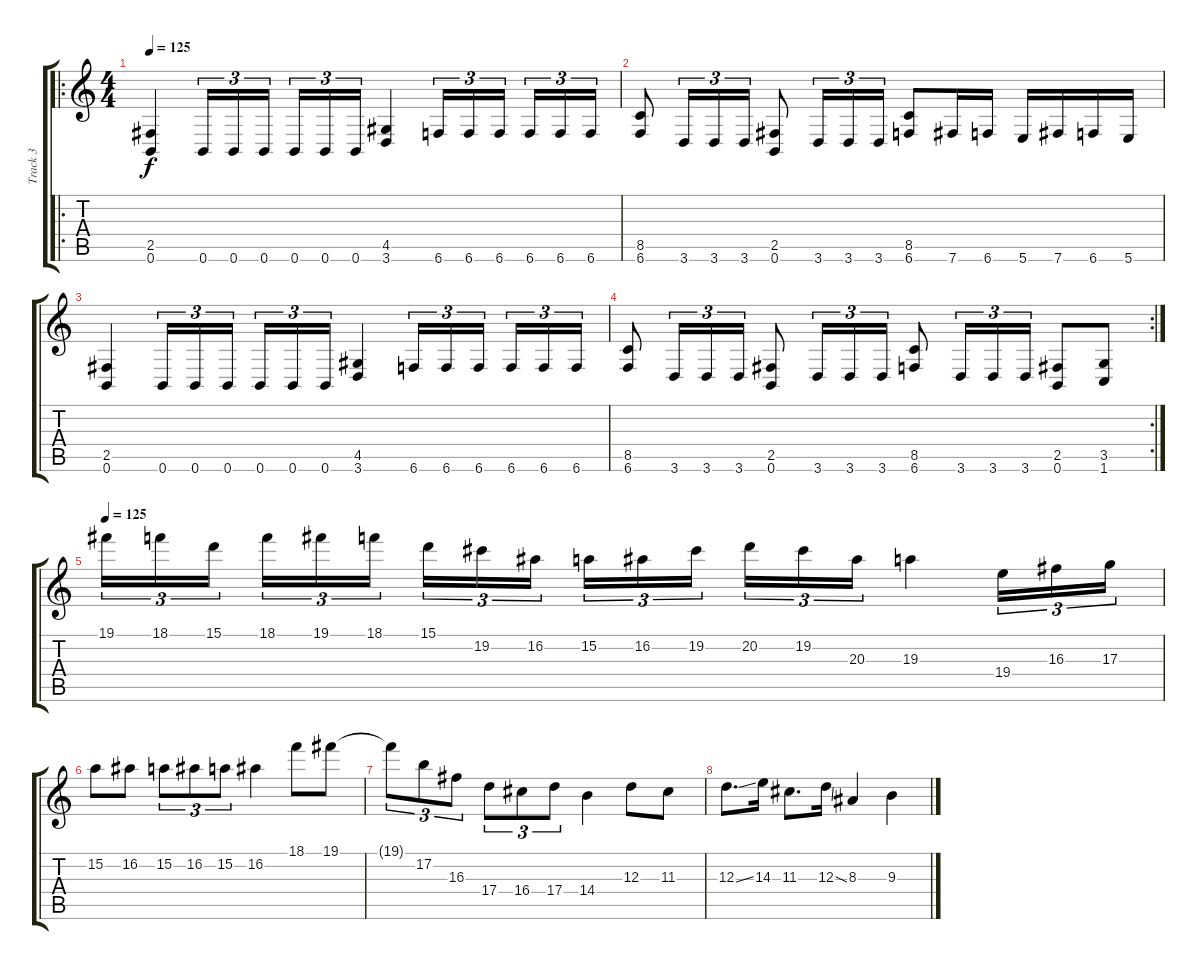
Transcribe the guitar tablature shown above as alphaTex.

\track ("Track 3" "Track 3") {instrument distortionguitar}
\staff {score tabs}
\tuning (B3 Gb3 D3 A2 E2 B1) {hide}
\ro
\ts (4 4)
\tempo 125
\clef g2
\ks c
(2.5 0.6).4{dy f} 0.6.16{tu (3 2)} 0.6.16{tu (3 2)} 0.6.16{tu (3 2) beam splitsecondary} 0.6.16{tu (3 2)} 0.6.16{tu (3 2)} 0.6.16{tu (3 2)} (4.5 3.6).4 6.6.16{tu (3 2)} 6.6.16{tu (3 2)} 6.6.16{tu (3 2) beam splitsecondary} 6.6.16{tu (3 2)} 6.6.16{tu (3 2)} 6.6.16{tu (3 2)} |
(8.5 6.6).8 3.6.16{tu (3 2)} 3.6.16{tu (3 2)} 3.6.16{tu (3 2)} (2.5 0.6).8 3.6.16{tu (3 2)} 3.6.16{tu (3 2)} 3.6.16{tu (3 2)} (8.5 6.6).8 7.6.16 6.6.16 5.6.16 7.6.16 6.6.16 5.6.16 |
(2.5 0.6).4 0.6.16{tu (3 2)} 0.6.16{tu (3 2)} 0.6.16{tu (3 2) beam splitsecondary} 0.6.16{tu (3 2)} 0.6.16{tu (3 2)} 0.6.16{tu (3 2)} (4.5 3.6).4 6.6.16{tu (3 2)} 6.6.16{tu (3 2)} 6.6.16{tu (3 2) beam splitsecondary} 6.6.16{tu (3 2)} 6.6.16{tu (3 2)} 6.6.16{tu (3 2)} |
\rc 2
(8.5 6.6).8 3.6.16{tu (3 2)} 3.6.16{tu (3 2)} 3.6.16{tu (3 2)} (2.5 0.6).8 3.6.16{tu (3 2)} 3.6.16{tu (3 2)} 3.6.16{tu (3 2)} (8.5 6.6).8 3.6.16{tu (3 2)} 3.6.16{tu (3 2)} 3.6.16{tu (3 2)} (2.5 0.6).8 (3.5 1.6).8 |
\tempo 125
19.1.16{tu (3 2)} 18.1.16{tu (3 2)} 15.1.16{tu (3 2) beam splitsecondary} 18.1.16{tu (3 2)} 19.1.16{tu (3 2)} 18.1.16{tu (3 2)} 15.1.16{tu (3 2)} 19.2.16{tu (3 2)} 16.2.16{tu (3 2) beam splitsecondary} 15.2.16{tu (3 2)} 16.2.16{tu (3 2)} 19.2.16{tu (3 2)} 20.2.16{tu (3 2)} 19.2.16{tu (3 2)} 20.3.16{tu (3 2)} 19.3.4 19.4.16{tu (3 2)} 16.3.16{tu (3 2)} 17.3.16{tu (3 2)} |
15.2.8 16.2.8 15.2.8{tu (3 2)} 16.2.8{tu (3 2)} 15.2.8{tu (3 2)} 16.2.4 18.1.8 19.1.8 |
19.1{t}.8{tu (3 2)} 17.2.8{tu (3 2)} 16.3.8{tu (3 2)} 17.4.8{tu (3 2)} 16.4.8{tu (3 2)} 17.4.8{tu (3 2)} 14.4.4 12.3.8 11.3.8 |
12.3{ss}.8{d} 14.3.16 11.3.8{d} 12.3{ss}.16 8.3.4 9.3.4
